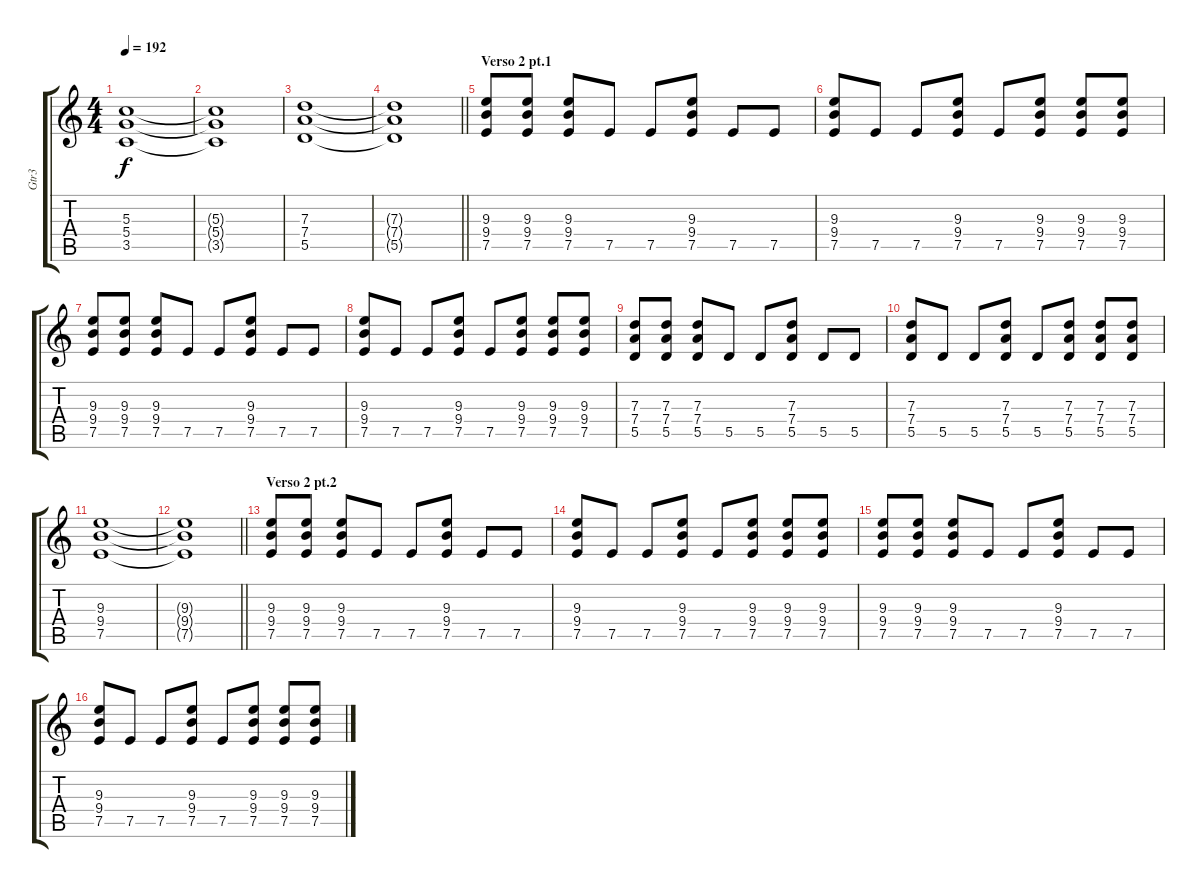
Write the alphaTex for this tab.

\track ("Gtr3" "Gtr3") {instrument overdrivenguitar}
\staff {score tabs}
\tuning (E4 B3 G3 D3 A2 E2) {hide}
\ts (4 4)
\tempo 192
\clef g2
\ks c
(5.3 5.4 3.5).1{dy f} |
(5.3{t} 5.4{t} 3.5{t}).1 |
(7.3 7.4 5.5).1 |
\barLineRight lightlight
(7.3{t} 7.4{t} 5.5{t}).1 |
\section ("" "Verso 2 pt.1")
(9.3 9.4 7.5).8 (9.3 9.4 7.5).8 (9.3 9.4 7.5).8 7.5.8 7.5.8 (9.3 9.4 7.5).8 7.5.8 7.5.8 |
(9.3 9.4 7.5).8 7.5.8 7.5.8 (9.3 9.4 7.5).8 7.5.8 (9.3 9.4 7.5).8 (9.3 9.4 7.5).8 (9.3 9.4 7.5).8 |
(9.3 9.4 7.5).8 (9.3 9.4 7.5).8 (9.3 9.4 7.5).8 7.5.8 7.5.8 (9.3 9.4 7.5).8 7.5.8 7.5.8 |
(9.3 9.4 7.5).8 7.5.8 7.5.8 (9.3 9.4 7.5).8 7.5.8 (9.3 9.4 7.5).8 (9.3 9.4 7.5).8 (9.3 9.4 7.5).8 |
(7.3 7.4 5.5).8 (7.3 7.4 5.5).8 (7.3 7.4 5.5).8 5.5.8 5.5.8 (7.3 7.4 5.5).8 5.5.8 5.5.8 |
(7.3 7.4 5.5).8 5.5.8 5.5.8 (7.3 7.4 5.5).8 5.5.8 (7.3 7.4 5.5).8 (7.3 7.4 5.5).8 (7.3 7.4 5.5).8 |
(9.3 9.4 7.5).1 |
\barLineRight lightlight
(9.3{t} 9.4{t} 7.5{t}).1 |
\section ("" "Verso 2 pt.2")
(9.3 9.4 7.5).8 (9.3 9.4 7.5).8 (9.3 9.4 7.5).8 7.5.8 7.5.8 (9.3 9.4 7.5).8 7.5.8 7.5.8 |
(9.3 9.4 7.5).8 7.5.8 7.5.8 (9.3 9.4 7.5).8 7.5.8 (9.3 9.4 7.5).8 (9.3 9.4 7.5).8 (9.3 9.4 7.5).8 |
(9.3 9.4 7.5).8 (9.3 9.4 7.5).8 (9.3 9.4 7.5).8 7.5.8 7.5.8 (9.3 9.4 7.5).8 7.5.8 7.5.8 |
(9.3 9.4 7.5).8 7.5.8 7.5.8 (9.3 9.4 7.5).8 7.5.8 (9.3 9.4 7.5).8 (9.3 9.4 7.5).8 (9.3 9.4 7.5).8
